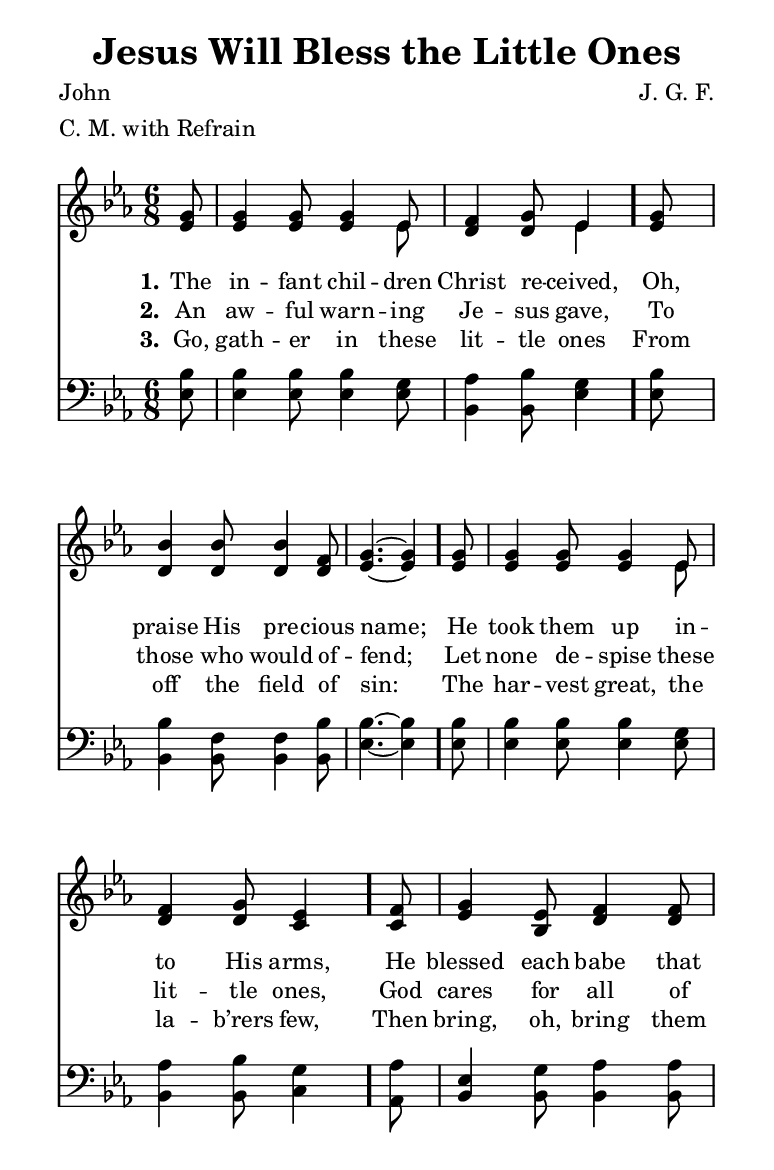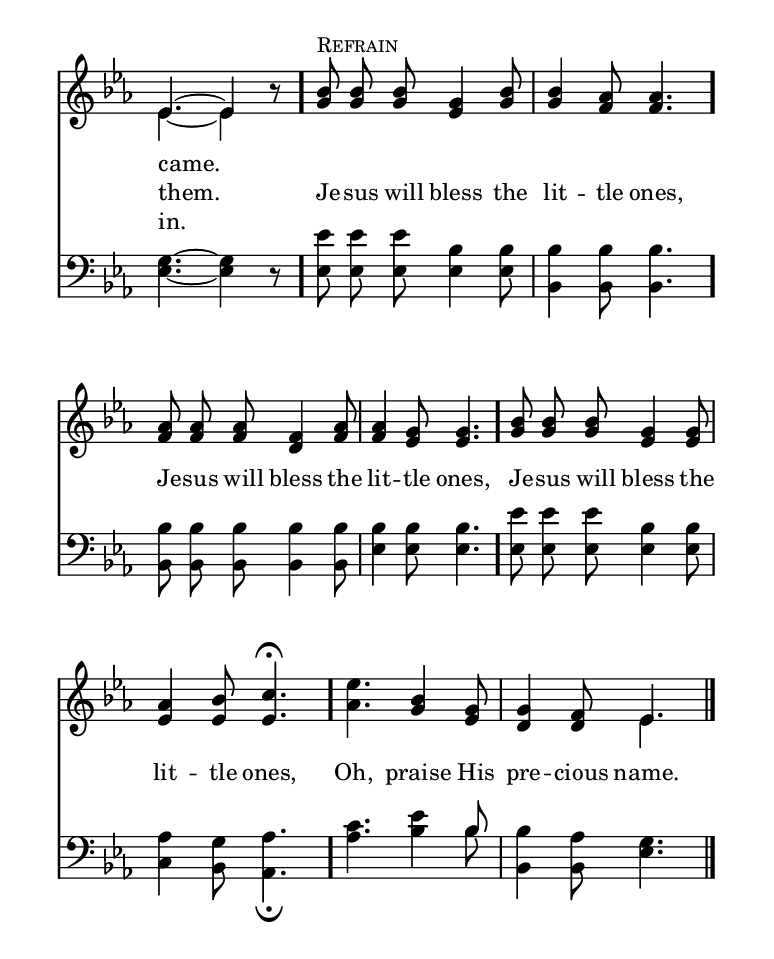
\include "common/global.ily"
\paper {
  \include "common/paper.ily"
}

\header{
  %children
  hymnnumber = "318"
  title = "Jesus Will Bless the Little Ones"
  tunename = ""
  meter = "C. M. with Refrain"
  poet = "John"
  composer = "J. G. F."
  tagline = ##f
}

ta = { \tempo 4=80 }
tb = { \tempo 4=40 }

global = {
  \include "common/overrides.ily"
  \override Staff.TimeSignature.style = #'numbered
  \time 6/8
  \override Score.MetronomeMark.transparent = ##t % hide all fermata changes too
  \ta
  \key ees \major
  \partial 8
  \autoBeamOff
}

patternA = { \ta c8 | c4 c8 c4 c8 | c4 c8 c4 }
patternB = { \ta c8 | c4 c8 c4 c8 | c4. ~ c4 c8 }
patternC = { \ta c8 c c c4 c8 | c4 c8 c4. }
patternD = { \ta c8 c c c4 c8 | c4 c8 \tb c4.\fermata \ta }
patternE = { \ta c4. c4 c8 | c4 c8 c4. }
patternF = {     c8 c c c4 c8 | c4 c8     c4._\fermata }

notesSoprano = {
\global
\relative c'' {

  \changePitch \patternA { g | g g g ees | f g ees }
  \changePitch \patternB { g | bes bes bes f | g g } \eogbreak
  \changePitch \patternA { g | g g g ees | f g ees }
  \changePitch \patternB { f | g ees f f | ees ees r } \eogbreak

  << s^\markup { \small \caps "Refrain" }
  \changePitch \patternC { bes' bes bes g bes | bes aes aes } >>
  \changePitch \patternC { aes aes aes f aes | aes g g } \eogbreak
  \changePitch \patternD { bes bes bes g g | aes bes c }
  \changePitch \patternE { ees bes g | g f ees }

  \bar "|."

}
}

notesAlto = {
\global
\relative e' {

  \changePitch \patternA { ees | ees ees ees ees | d d ees }
  \changePitch \patternB { ees | d d d d | ees ees }
  \changePitch \patternA { ees | ees ees ees ees | d d c }
  \changePitch \patternB { c | ees bes d d | ees ees r }

  \changePitch \patternC { g g g ees g | g f f }
  \changePitch \patternC { f f f d f | f ees ees }
  \changePitch \patternD { g g g ees ees | ees ees ees }
  \changePitch \patternE { aes g ees | d d ees }

}
}

notesTenor = {
\global
\relative a {

  \changePitch \patternA { bes | bes bes bes g | aes bes g }
  \changePitch \patternB { bes | bes f f bes | bes bes }
  \changePitch \patternA { bes | bes bes bes g | aes bes g }
  \changePitch \patternB { aes | ees g aes aes | g g r }

  \changePitch \patternC { ees' ees ees bes bes | bes bes bes }
  \changePitch \patternC { bes bes bes bes bes | bes bes bes }
  \changePitch \patternF { ees ees ees bes bes | aes g aes }
  \changePitch \patternE { c ees bes | bes aes g }

}
}

notesBass = {
\global
\relative f {

  \changePitch \patternA { ees | ees ees ees ees | bes bes ees }
  \changePitch \patternB { ees | bes bes bes bes | ees ees }
  \changePitch \patternA { ees | ees ees ees ees | bes bes c }
  \changePitch \patternB { aes | bes bes bes bes | ees ees r }

  \changePitch \patternC { ees ees ees ees ees | bes bes bes }
  \changePitch \patternC { bes bes bes bes bes | ees ees ees }
  \changePitch \patternF { ees ees ees ees ees | c bes aes }
  \changePitch \patternE { aes' bes bes | bes, bes | ees }

}
}

Refrain = \lyricmode {

Je -- sus will bless the lit -- tle ones, \bar "."
Je -- sus will bless the lit -- tle ones, \bar "."
Je -- sus will bless the lit -- tle ones, \bar "."
Oh, praise His pre -- cious name. \bar "."

}

wordsA = \lyricmode {
\set stanza = "1."

The in -- fant chil -- dren Christ re -- ceived, \bar "."
Oh, praise His pre -- cious name; \bar "."
He took them up in -- to His arms, \bar "."
He blessed each babe that came. \bar "." % XXX blue book has "blest" but that is adjectival only (past participle, not past tense verb)

}

wordsB = \lyricmode {
\set stanza = "2."

An aw -- ful warn -- ing Je -- sus gave,
To those who would of -- fend;
Let none de -- spise these lit -- tle ones,
God cares for all of them.

\Refrain

}

wordsC = \lyricmode {
\set stanza = "3."

Go, gath -- er in these lit -- tle ones
From off the field of sin:
The har -- vest great, the la -- b’rers few,
Then bring, oh, bring them in.

}

\score {
  \context ChoirStaff <<
    \context Staff = upper <<
      \set Staff.autoBeaming = ##f
      \set ChoirStaff.systemStartDelimiter = #'SystemStartBar
      \set ChoirStaff.printPartCombineTexts = ##f
      \partcombine #'(2 . 9) \notesSoprano \notesAlto
      \context NullVoice = sopranos { \voiceOne << \notesSoprano >> }
      \context NullVoice = altos { \voiceTwo << \notesAlto >> }
      \context Lyrics = one   \lyricsto sopranos \wordsA
      \context Lyrics = two   \lyricsto sopranos \wordsB
      \context Lyrics = three \lyricsto sopranos \wordsC
    >>
    \context Staff = men <<
      \set Staff.autoBeaming = ##f
      \clef bass
      \set ChoirStaff.printPartCombineTexts = ##f
      \partcombine #'(2 . 9) \notesTenor \notesBass
      \context NullVoice = tenors { \voiceOne << \notesTenor >> }
      \context NullVoice = basses { \voiceTwo << \notesBass >> }
    >>
  >>
  \layout {
    \include "common/layout.ily"
  }
  \midi{
    \include "common/midi.ily"
  }
}

\version "2.19.49"  % necessary for upgrading to future LilyPond versions.

% vi:set et ts=2 sw=2 ai nocindent syntax=lilypond:
